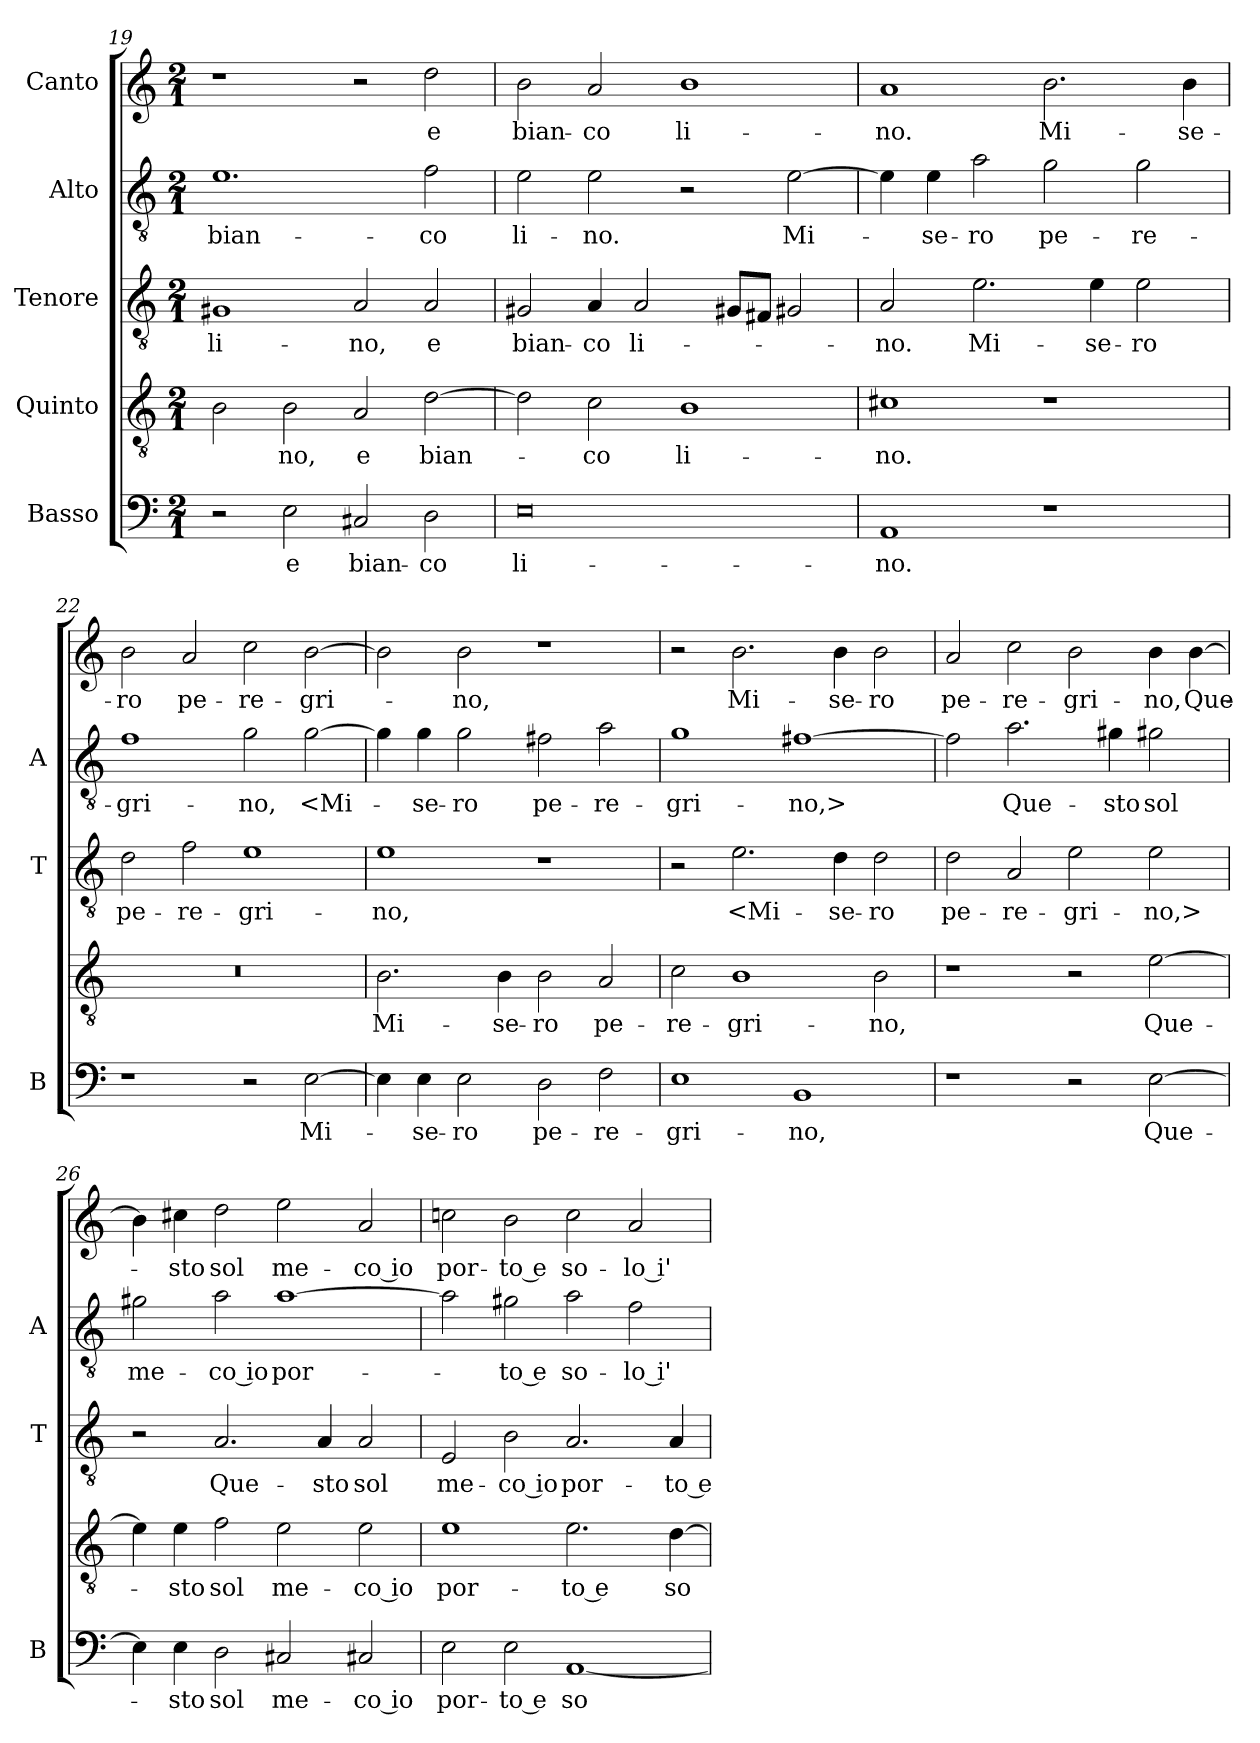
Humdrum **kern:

**kern	**text	**kern	**text	**kern	**text	**kern	**text	**kern	**text
*part5	*part5	*part4	*part4	*part3	*part3	*part2	*part2	*part1	*part1
*staff5	*staff5	*staff4	*staff4	*staff3	*staff3	*staff2	*staff2	*staff1	*staff1
*I"Basso	*	*I"Quinto	*	*I"Tenore	*	*I"Alto	*	*I"Canto	*
*I'B	*	*	*	*I'T	*	*I'A	*	*	*
*clefF4	*	*clefGv2	*	*clefGv2	*	*clefGv2	*	*clefG2	*
*k[]	*	*k[]	*	*k[]	*	*k[]	*	*k[]	*
*C:	*	*C:	*	*C:	*	*C:	*	*C:	*
*M2/1	*	*M2/1	*	*M2/1	*	*M2/1	*	*M2/1	*
=19	=19	=19	=19	=19	=19	=19	=19	=19	=19
2r	.	2B	.	1G#X	li-	1.e	bian-	1r	.
2E	e	2B	-no,	.	.	.	.	.	.
2C#X	bian-	2A	e	2A	-no,	.	.	2r	.
2D	-co	[2d	bian-	2A	e	2f	-co	2dd	e
=20	=20	=20	=20	=20	=20	=20	=20	=20	=20
0E	li-	2d]	.	2G#X	bian-	2e	li-	2b	bian-
.	.	2c	-co	4A	-co	2e	-no.	2a	-co
.	.	.	.	2A	li-	.	.	.	.
.	.	1B	li-	.	.	2r	.	1b	li-
.	.	.	.	8G#XL	.	.	.	.	.
.	.	.	.	8F#XJ	.	.	.	.	.
.	.	.	.	2G#X	.	[2e	Mi-	.	.
=21	=21	=21	=21	=21	=21	=21	=21	=21	=21
1AA	-no.	1c#X	-no.	2A	-no.	4e]	.	1a	-no.
.	.	.	.	.	.	4e	-se-	.	.
.	.	.	.	2.e	Mi-	2a	-ro	.	.
1r	.	1r	.	.	.	2g	pe-	2.b	Mi-
.	.	.	.	4e	-se-	.	.	.	.
.	.	.	.	2e	-ro	2g	-re-	.	.
.	.	.	.	.	.	.	.	4b	-se-
=22	=22	=22	=22	=22	=22	=22	=22	=22	=22
1r	.	0r	.	2d	pe-	1f	-gri-	2b	-ro
.	.	.	.	2f	-re-	.	.	2a	pe-
2r	.	.	.	1e	-gri-	2g	-no,	2cc	-re-
[2E	Mi-	.	.	.	.	[2g	<Mi-	[2b	-gri-
=23	=23	=23	=23	=23	=23	=23	=23	=23	=23
4E]	.	2.B	Mi-	1e	-no,	4g]	.	2b]	.
4E	-se-	.	.	.	.	4g	-se-	.	.
2E	-ro	.	.	.	.	2g	-ro	2b	-no,
.	.	4B	-se-	.	.	.	.	.	.
2D	pe-	2B	-ro	1r	.	2f#X	pe-	1r	.
2F	-re-	2A	pe-	.	.	2a	-re-	.	.
=24	=24	=24	=24	=24	=24	=24	=24	=24	=24
1E	-gri-	2c	-re-	2r	.	1g	-gri-	2r	.
.	.	1B	-gri-	2.e	<Mi-	.	.	2.b	Mi-
1BB	-no,	.	.	.	.	[1f#X	-no,>	.	.
.	.	.	.	4d	-se-	.	.	4b	-se-
.	.	2B	-no,	2d	-ro	.	.	2b	-ro
=25	=25	=25	=25	=25	=25	=25	=25	=25	=25
1r	.	1r	.	2d	pe-	2f#]	.	2a	pe-
.	.	.	.	2A	-re-	2.a	Que-	2cc	-re-
2r	.	2r	.	2e	-gri-	.	.	2b	-gri-
.	.	.	.	.	.	4g#X	-sto	.	.
[2E	Que-	[2e	Que-	2e	-no,>	2g#X	sol	4b	-no,
.	.	.	.	.	.	.	.	[4b	Que-
=26	=26	=26	=26	=26	=26	=26	=26	=26	=26
4E]	.	4e]	.	2r	.	2g#X	me-	4b]	.
4E	-sto	4e	-sto	.	.	.	.	4cc#X	-sto
2D	sol	2f	sol	2.A	Que-	2a	-co io	2dd	sol
2C#X	me-	2e	me-	.	.	[1a	por-	2ee	me-
.	.	.	.	4A	-sto	.	.	.	.
2C#X	-co io	2e	-co io	2A	sol	.	.	2a	-co io
=27	=27	=27	=27	=27	=27	=27	=27	=27	=27
2E	por-	1e	por-	2E	me-	2a]	.	2ccn	por-
2E	-to e	.	.	2B	-co io	2g#X	-to e	2b	-to e
[1AA	so-	2.e	-to e	2.A	por-	2a	so-	2cc	so-
.	.	.	.	.	.	2f	-lo i'	2a	-lo i'
.	.	[4d	so-	4A	-to e	.	.	.	.
=	=	=	=	=	=	=	=	=	=
*-	*-	*-	*-	*-	*-	*-	*-	*-	*-
